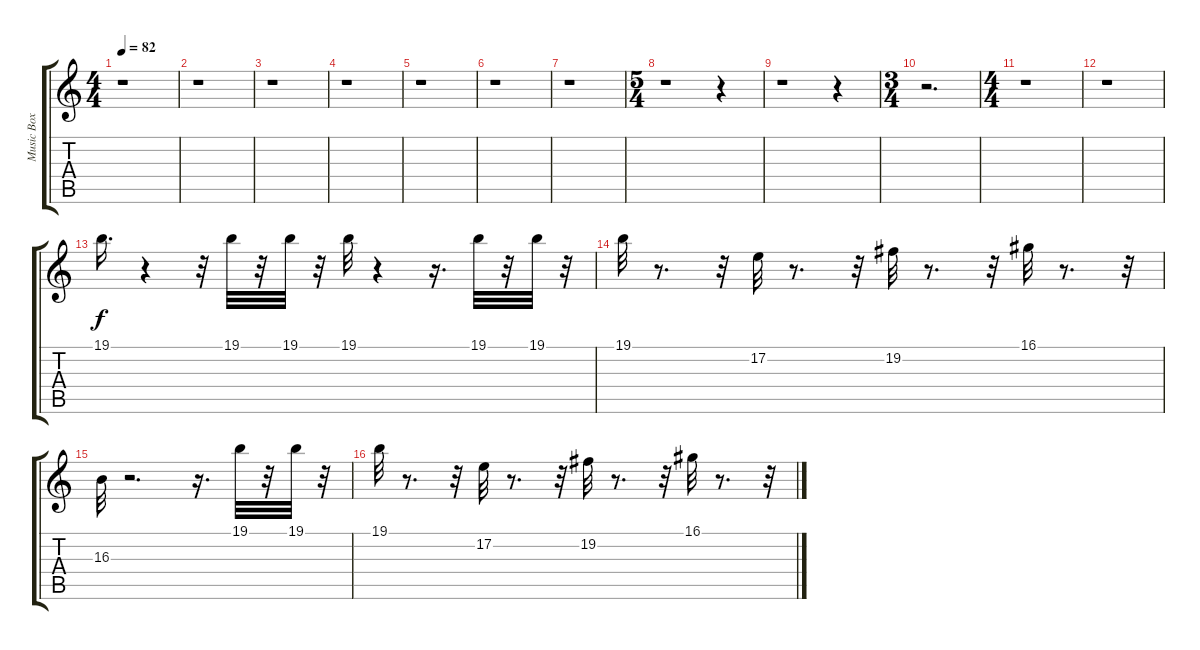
\track ("Music Box" "Music Box") {instrument musicbox}
\staff {score tabs}
\tuning (E4 B3 G3 D3 A2 E2) {hide}
\ts (4 4)
\tempo 82
\clef g2
\ks c
r.1{dy fff} |
r.1 |
r.1 |
r.1 |
r.1 |
r.1 |
r.1 |
\ts (5 4)
r.1 r.4 |
r.1 r.4 |
\ts (3 4)
r.2{d} |
\ts (4 4)
r.1 |
r.1 |
19.1.16{d dy f} r.4 r.32 19.1.32 r.32 19.1.32 r.32 19.1.32 r.4 r.16{d} 19.1.32 r.32 19.1.32 r.32 |
19.1.32 r.8{d} r.32 17.2.32 r.8{d} r.32 19.2.32 r.8{d} r.32 16.1.32 r.8{d} r.32 |
16.3.32 r.2{d} r.16{d} 19.1.32 r.32 19.1.32 r.32 |
19.1.32 r.8{d} r.32 17.2.32 r.8{d} r.32 19.2.32 r.8{d} r.32 16.1.32 r.8{d} r.32
